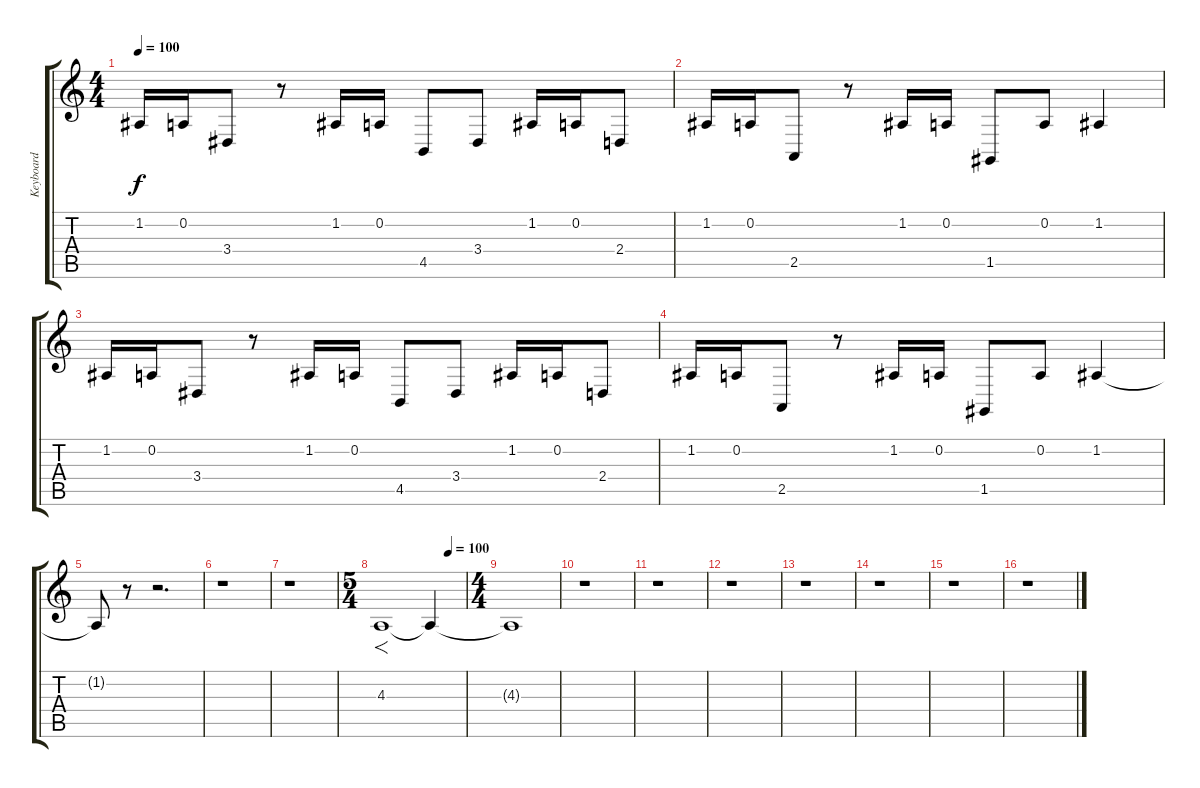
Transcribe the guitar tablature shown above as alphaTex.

\track ("Keyboard" "Keyboard") {instrument synthbrass1}
\staff {score tabs}
\tuning (D4 A3 F3 C3 G2 D2) {hide}
\ts (4 4)
\tempo 100
\clef g2
\ks c
1.2.16{dy f volume 11} 0.2.16 3.4.8 r.8 1.2.16 0.2.16 4.5.8 3.4.8 1.2.16 0.2.16 2.4.8 |
1.2.16 0.2.16 2.5.8 r.8 1.2.16 0.2.16 1.5.8 0.2.8 1.2.4 |
1.2.16{volume 16} 0.2.16 3.4.8 r.8 1.2.16 0.2.16 4.5.8 3.4.8 1.2.16 0.2.16 2.4.8 |
1.2.16 0.2.16 2.5.8 r.8 1.2.16 0.2.16 1.5.8 0.2.8 1.2.4 |
1.2{t}.8 r.8 r.2{d} |
r.1 |
r.1{volume 16 instrument choiraahs} |
\ts (5 4)
\tempo (100 0.8)
4.3.1{f} 4.3{t}.4 |
\ts (4 4)
4.3{t}.1 |
r.1 |
r.1 |
r.1 |
r.1 |
r.1 |
r.1 |
r.1
